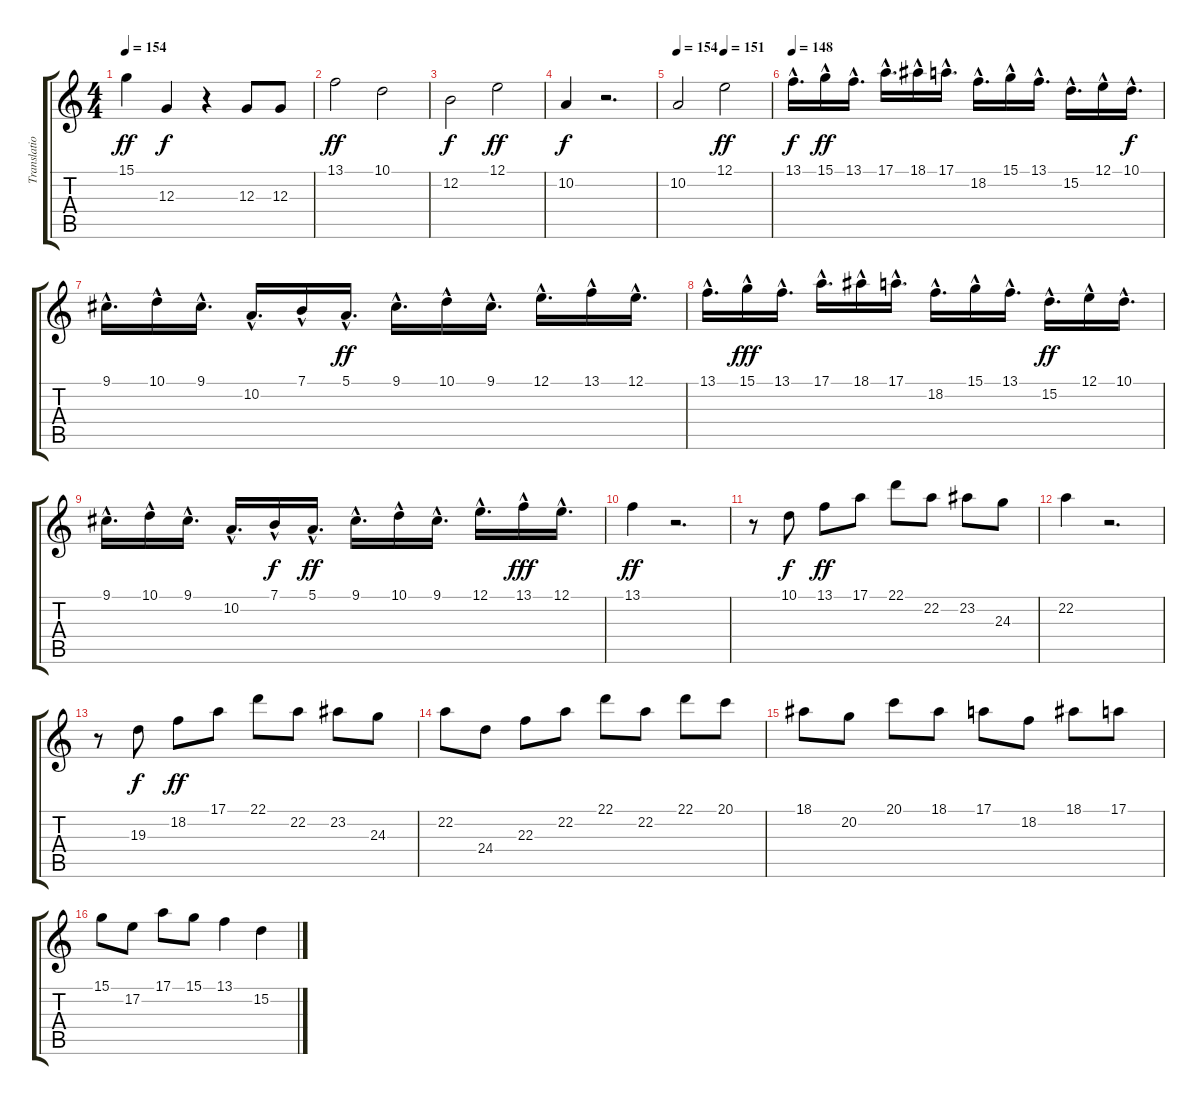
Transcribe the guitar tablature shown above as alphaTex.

\track ("Translation" "Translatio") {instrument synthvoice}
\staff {score tabs}
\tuning (E4 B3 G3 D3 A2 E2) {hide}
\ts (4 4)
\tempo 154
\clef g2
\ks c
15.1.4{dy ff} 12.3.4{dy f} r.4 12.3.8 12.3.8 |
13.1.2{dy ff} 10.1.2 |
12.2.2{dy f} 12.1.2{dy ff} |
10.2.4{dy f} r.2{d} |
\tempo 154
\tempo (151 0.5)
10.2.2 12.1.2{dy ff} |
\tempo 148
13.1{hac}.16{d dy f} 15.1{hac}.16{dy ff} 13.1{hac}.16{d} 17.1{hac}.16{d} 18.1{hac}.16 17.1{hac}.16{d} 18.2{hac}.16{d} 15.1{hac}.16 13.1{hac}.16{d} 15.2{hac}.16{d} 12.1{hac}.16 10.1{hac}.16{d dy f} |
9.1{hac}.16{d} 10.1{hac}.16 9.1{hac}.16{d} 10.2{hac}.16{d} 7.1{hac}.16 5.1{hac}.16{d dy ff} 9.1{hac}.16{d} 10.1{hac}.16 9.1{hac}.16{d} 12.1{hac}.16{d} 13.1{hac}.16 12.1{hac}.16{d} |
13.1{hac}.16{d} 15.1{hac}.16{dy fff} 13.1{hac}.16{d} 17.1{hac}.16{d} 18.1{hac}.16 17.1{hac}.16{d} 18.2{hac}.16{d} 15.1{hac}.16 13.1{hac}.16{d} 15.2{hac}.16{d dy ff} 12.1{hac}.16 10.1{hac}.16{d} |
9.1{hac}.16{d} 10.1{hac}.16 9.1{hac}.16{d} 10.2{hac}.16{d} 7.1{hac}.16{dy f} 5.1{hac}.16{d dy ff} 9.1{hac}.16{d} 10.1{hac}.16 9.1{hac}.16{d} 12.1{hac}.16{d} 13.1{hac}.16{dy fff} 12.1{hac}.16{d} |
13.1.4{dy ff} r.2{d} |
r.8 10.1.8{dy f} 13.1.8{dy ff} 17.1.8 22.1.8 22.2.8 23.2.8 24.3.8 |
22.2.4 r.2{d} |
r.8 19.3.8{dy f} 18.2.8{dy ff} 17.1.8 22.1.8 22.2.8 23.2.8 24.3.8 |
22.2.8 24.4.8 22.3.8 22.2.8 22.1.8 22.2.8 22.1.8 20.1.8 |
18.1.8 20.2.8 20.1.8 18.1.8 17.1.8 18.2.8 18.1.8 17.1.8 |
15.1.8 17.2.8 17.1.8 15.1.8 13.1.4 15.2.4
